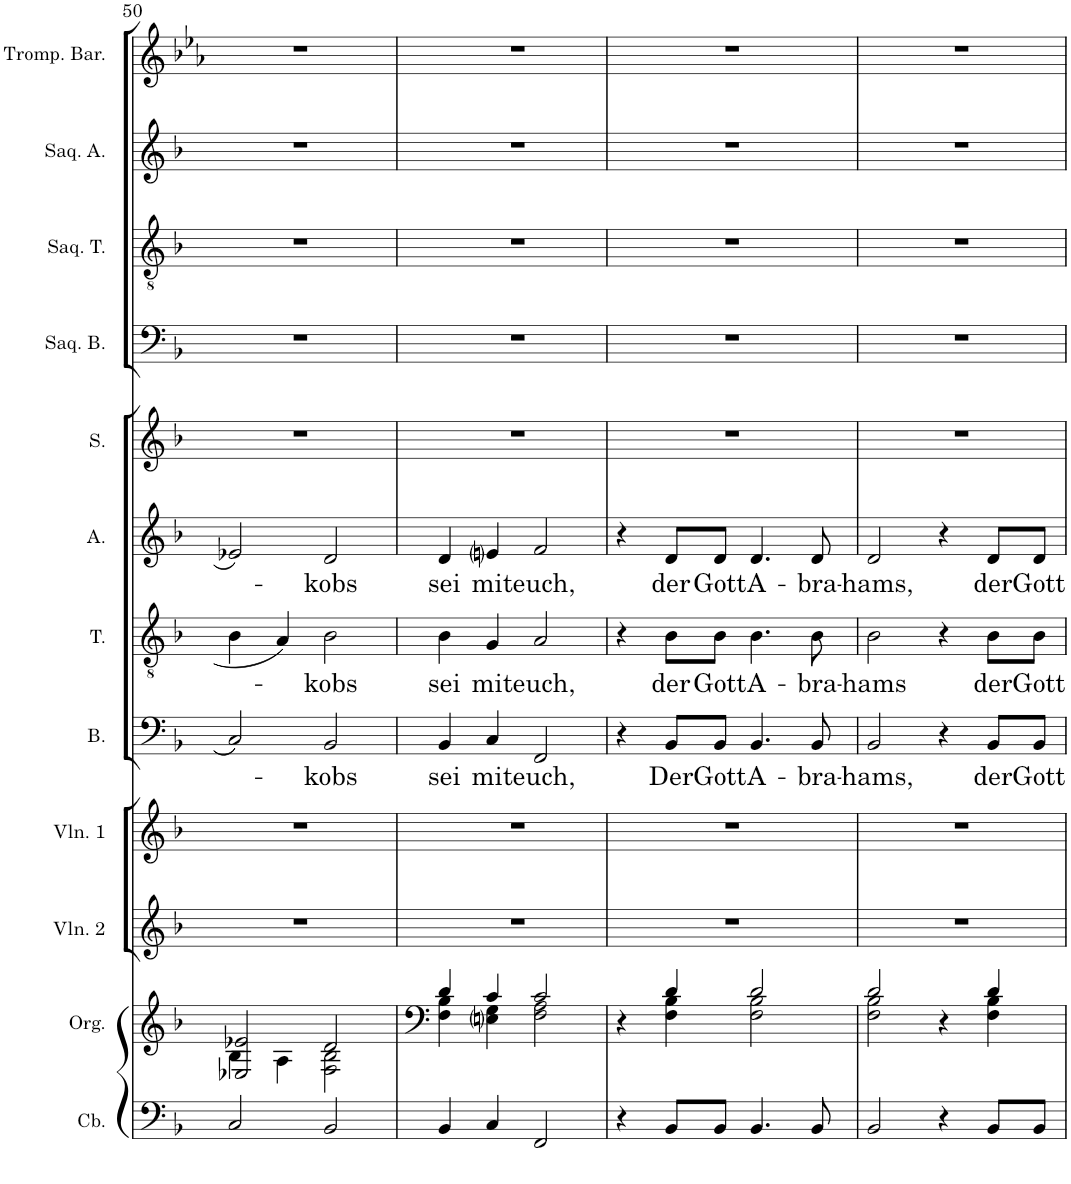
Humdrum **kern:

**kern	**kern	**kern	**kern	**kern	**text	**kern	**text	**kern	**text	**kern	**kern	**kern	**kern	**kern
*part12	*part11	*part10	*part9	*part8	*part8	*part7	*part7	*part6	*part6	*part5	*part4	*part3	*part2	*part1
*staff12	*staff11	*staff10	*staff9	*staff8	*staff8	*staff7	*staff7	*staff6	*staff6	*staff5	*staff4	*staff3	*staff2	*staff1
*I"Contrebasse	*I"Orgue	*I"Violon 2	*I"Violon 1	*I"Basse	*	*I"Ténor	*	*I"Alto	*	*I"Soprano	*I"Saqueboute Basse	*I"Saqueboute Ténor	*I"Saqueboute Alto	*I"Trompette Baroque en ré
*I'Cb.	*I'Org.	*I'Vln. 2	*I'Vln. 1	*I'B.	*	*I'T.	*	*I'A.	*	*I'S.	*I'Saq. B.	*I'Saq. T.	*I'Saq. A.	*I'Tromp. Bar.
!!LO:PB:g=z
*clefF4	*clefG2	*clefG2	*clefG2	*clefF4	*	*clefGv2	*	*clefG2	*	*clefG2	*clefF4	*clefGv2	*clefG2	*clefG2
*Trd7c12	*	*	*	*	*	*	*	*	*	*	*	*	*	*Trd-1c-2
*k[b-]	*k[b-]	*k[b-]	*k[b-]	*k[b-]	*	*k[b-]	*	*k[b-]	*	*k[b-]	*k[b-]	*k[b-]	*k[b-]	*k[b-e-a-]
*M2/2	*M2/2	*M2/2	*M2/2	*M2/2	*	*M2/2	*	*M2/2	*	*M2/2	*M2/2	*M2/2	*M2/2	*M2/2
*met(c|)	*met(c|)	*met(c|)	*met(c|)	*met(c|)	*	*met(c|)	*	*met(c|)	*	*met(c|)	*met(c|)	*met(c|)	*met(c|)	*met(c|)
=50	=50	=50	=50	=50	=50	=50	=50	=50	=50	=50	=50	=50	=50	=50
*	*^	*	*	*	*	*	*	*	*	*	*	*	*	*
2C/	2E-X/ 2e-X/	4B-\	1r	1r	2C/	.	4B-\	.	2e-X/	.	1r	1r	1r	1r	1r
.	.	4A\	.	.	.	.	4A/	.	.	.	.	.	.	.	.
!	!	!	!	!	!	!LO:LY:b	!	!LO:LY:b	!	!LO:LY:b	!	!	!	!	!
2BB-/	2d/	2F\ 2B-\	.	.	2BB-/	-kobs	2B-\	-kobs	2d/	-kobs	.	.	.	.	.
=51	=51	=51	=51	=51	=51	=51	=51	=51	=51	=51	=51	=51	=51	=51	=51
!	!	!	!	!	!	!LO:LY:b	!	!LO:LY:b	!	!LO:LY:b	!	!	!	!	!
4BB-/	4d/	4F\ 4B-\	1r	1r	4BB-/	sei	4B-\	sei	4d/	sei	1r	1r	1r	1r	1r
!	!	!	!	!	!	!LO:LY:b	!	!LO:LY:b	!	!LO:LY:b	!	!	!	!	!
4C/	4c/	4Eni\ 4G\	.	.	4C/	mit	4G/	mit	4eni/	mit	.	.	.	.	.
!	!	!	!	!	!	!LO:LY:b	!	!LO:LY:b	!	!LO:LY:b	!	!	!	!	!
2FF/	2c/	2F\ 2A\	.	.	2FF/	euch,	2A/	euch,	2f/	euch,	.	.	.	.	.
=52	=52	=52	=52	=52	=52	=52	=52	=52	=52	=52	=52	=52	=52	=52	=52
4r	4r	4ryy	1r	1r	4r	.	4r	.	4r	.	1r	1r	1r	1r	1r
!	!	!	!	!	!	!LO:LY:b	!	!LO:LY:b	!	!LO:LY:b	!	!	!	!	!
8BB-/L	4d/	4F\ 4B-\	.	.	8BB-/L	Der	8B-\L	der	8d/L	der	.	.	.	.	.
!	!	!	!	!	!	!LO:LY:b	!	!LO:LY:b	!	!LO:LY:b	!	!	!	!	!
8BB-/J	.	.	.	.	8BB-/J	Gott	8B-\J	Gott	8d/J	Gott	.	.	.	.	.
!	!	!	!	!	!	!LO:LY:b	!	!LO:LY:b	!	!LO:LY:b	!	!	!	!	!
4.BB-/	2d/	2F\ 2B-\	.	.	4.BB-/	A-	4.B-\	A-	4.d/	A-	.	.	.	.	.
!	!	!	!	!	!	!LO:LY:b	!	!LO:LY:b	!	!LO:LY:b	!	!	!	!	!
8BB-/	.	.	.	.	8BB-/	-bra-	8B-\	-bra-	8d/	-bra-	.	.	.	.	.
=53	=53	=53	=53	=53	=53	=53	=53	=53	=53	=53	=53	=53	=53	=53	=53
!	!	!	!	!	!	!LO:LY:b	!	!LO:LY:b	!	!LO:LY:b	!	!	!	!	!
2BB-/	2d/	2F\ 2B-\	1r	1r	2BB-/	-hams,	2B-\	-hams	2d/	-hams,	1r	1r	1r	1r	1r
4r	4r	4ryy	.	.	4r	.	4r	.	4r	.	.	.	.	.	.
!	!	!	!	!	!	!LO:LY:b	!	!LO:LY:b	!	!LO:LY:b	!	!	!	!	!
8BB-/L	4d/	4F\ 4B-\	.	.	8BB-/L	der	8B-\L	der	8d/L	der	.	.	.	.	.
!	!	!	!	!	!	!LO:LY:b	!	!LO:LY:b	!	!LO:LY:b	!	!	!	!	!
8BB-/J	.	.	.	.	8BB-/J	Gott	8B-\J	Gott	8d/J	Gott	.	.	.	.	.
*	*v	*v	*	*	*	*	*	*	*	*	*	*	*	*	*
=	=	=	=	=	=	=	=	=	=	=	=	=	=	=
*-	*-	*-	*-	*-	*-	*-	*-	*-	*-	*-	*-	*-	*-	*-
